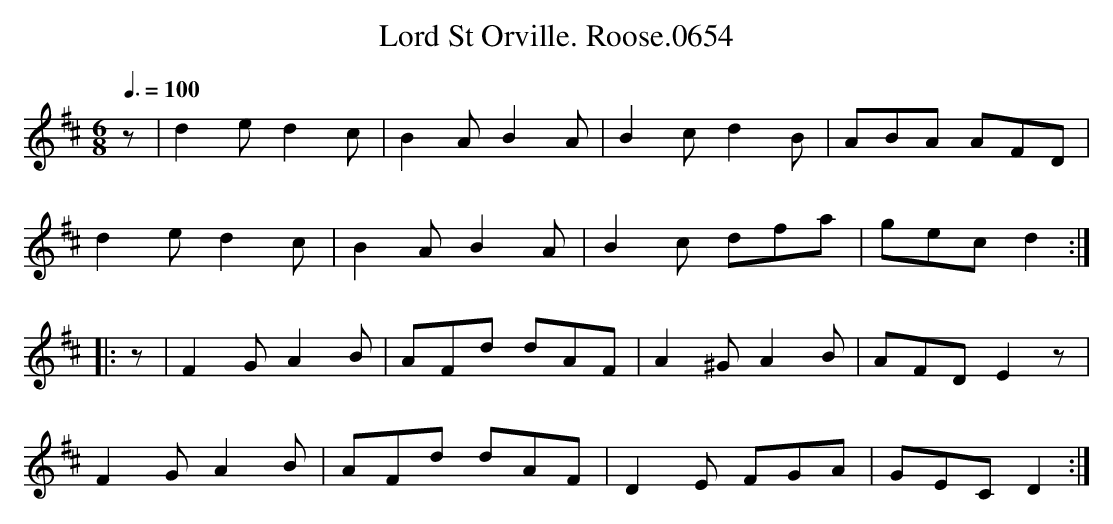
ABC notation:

X:1
T:Lord St Orville. Roose.0654
M:6/8
L:1/8
Q:3/8=100
K:D
z|d2e d2c|B2A B2A|B2c d2B|ABA AFD|
d2e d2c|B2A B2A|B2c dfa|gec d2 :|
|:z|F2G A2B|AFd dAF|A2^G A2B|AFD E2z|
F2G A2B|AFd dAF|D2E FGA|GEC D2:|
